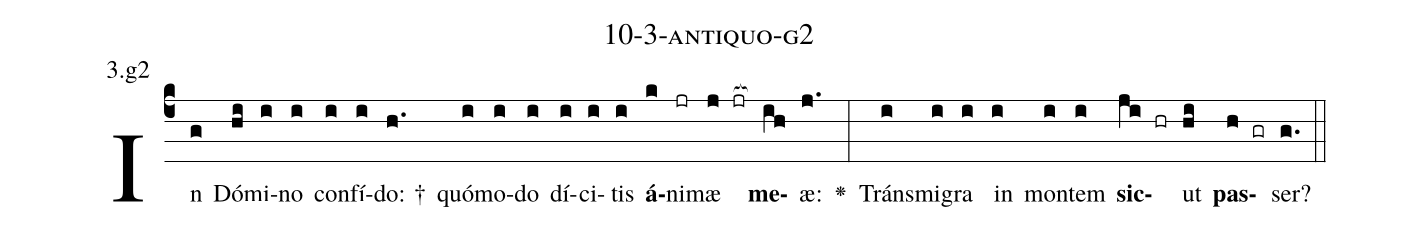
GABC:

name: 10-3-antiquo-g2;
annotation: 3.g2;
%%
(c4)In(g) Dó(hi)mi(i)no(i) con(i)fí(i)do: †(h.) quó(i)mo(i)do(i) dí(i)ci(i)tis(i) <b>á</b>(k)ni(jr)mæ(j jr[ocb:1{]) <b>me</b>(ih[ocb:0}])æ:(j.) <v>\greheightstar</v>(:) Tráns(i)mi(i)gra(i) in(i) mon(i)tem(i) <b>sic</b>(ji hr)ut(hi) <b>pas</b>(h gr)ser?(g.) (::)


%E(i) u(i) o(ji) u(hi) a(h) e.(g.) (::)
